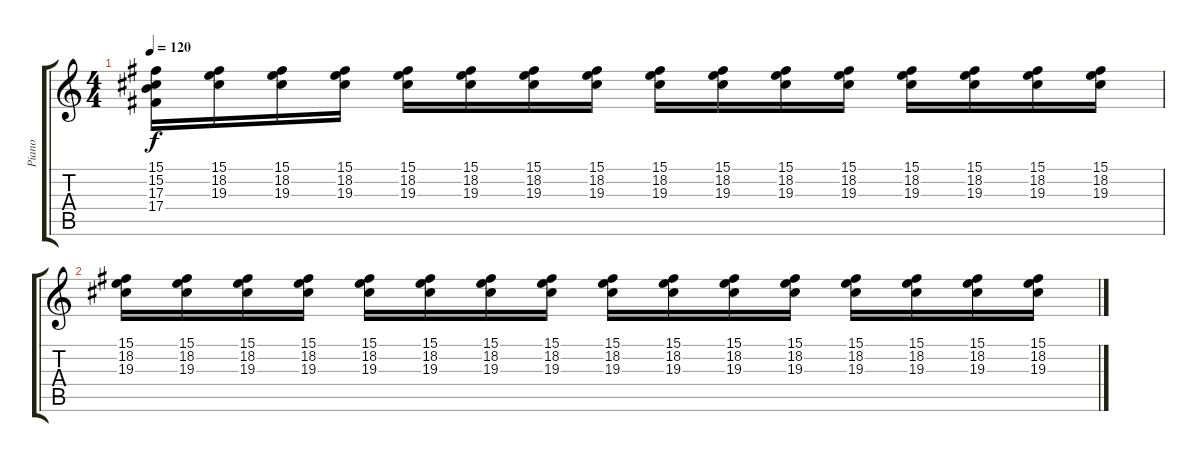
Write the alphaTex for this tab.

\track ("Piano" "Piano") {instrument acousticgrandpiano}
\staff {score tabs}
\tuning (Eb4 Bb3 Gb3 Db3 Ab2 Eb2) {hide}
\ts (4 4)
\tempo 120
\clef g2
\ks c
(15.1{t} 15.2{t} 17.3{t} 17.4{t}).16{dy f} (15.1 18.2 19.3).16 (15.1 18.2 19.3).16 (15.1 18.2 19.3).16 (15.1 18.2 19.3).16 (15.1 18.2 19.3).16 (15.1 18.2 19.3).16 (15.1 18.2 19.3).16 (15.1 18.2 19.3).16 (15.1 18.2 19.3).16 (15.1 18.2 19.3).16 (15.1 18.2 19.3).16 (15.1 18.2 19.3).16 (15.1 18.2 19.3).16 (15.1 18.2 19.3).16 (15.1 18.2 19.3).16 |
(15.1 18.2 19.3).16 (15.1 18.2 19.3).16 (15.1 18.2 19.3).16 (15.1 18.2 19.3).16 (15.1 18.2 19.3).16 (15.1 18.2 19.3).16 (15.1 18.2 19.3).16 (15.1 18.2 19.3).16 (15.1 18.2 19.3).16 (15.1 18.2 19.3).16 (15.1 18.2 19.3).16 (15.1 18.2 19.3).16 (15.1 18.2 19.3).16 (15.1 18.2 19.3).16 (15.1 18.2 19.3).16 (15.1 18.2 19.3).16
